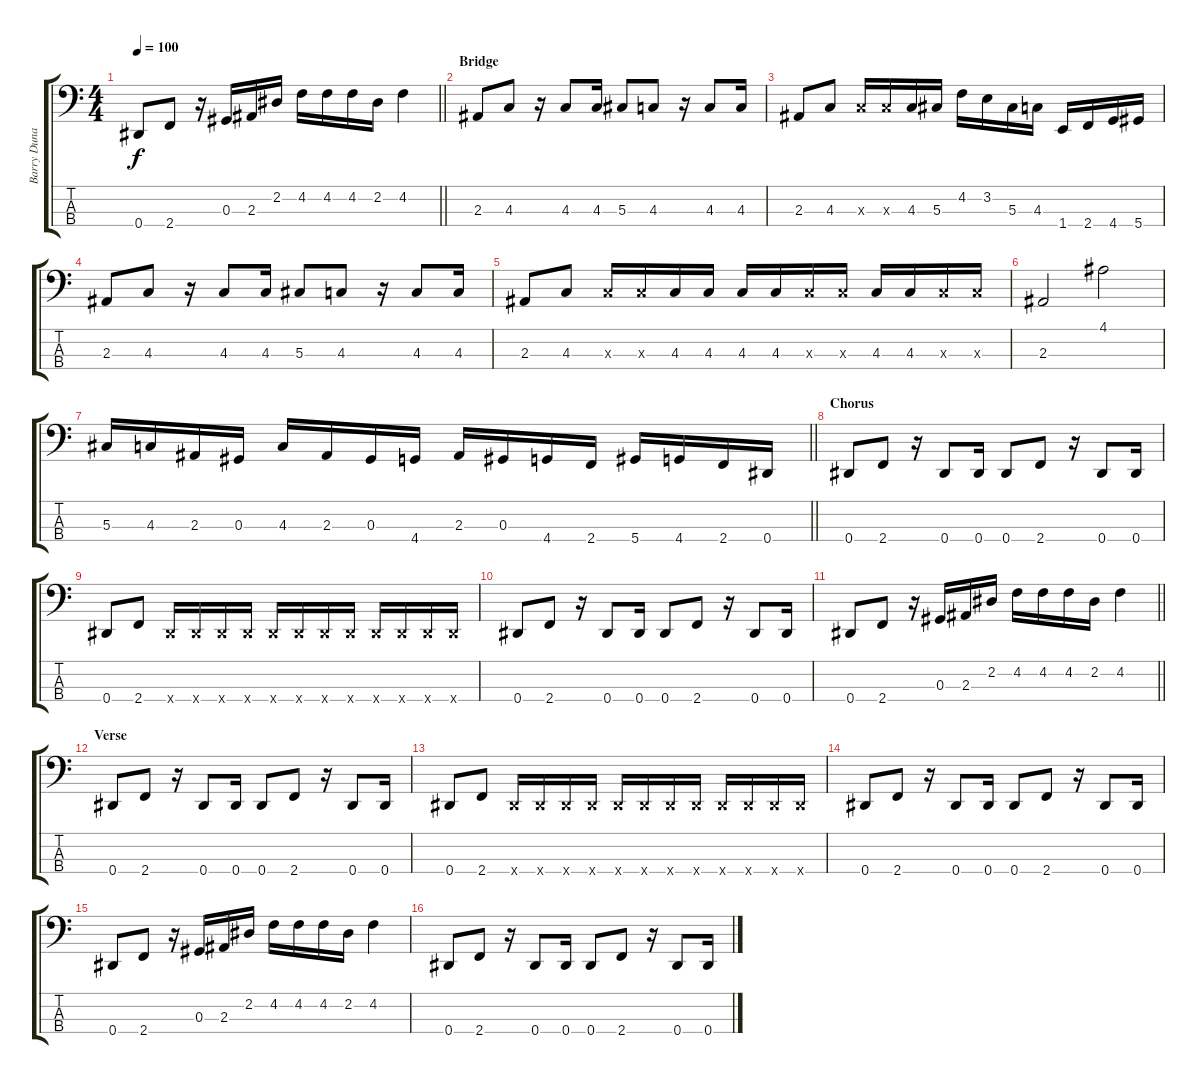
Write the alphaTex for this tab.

\track ("Barry Dunaway " "Barry Duna") {instrument electricbassfinger}
\staff {score tabs}
\tuning (Gb2 Db2 Ab1 Eb1) {hide}
\ts (4 4)
\tempo 100
\clef f4
\barLineRight lightlight
\ks c
0.4.8{dy f} 2.4.8 r.16 0.3.16 2.3.16 2.2.16 4.2.16 4.2.16 4.2.16 2.2.16 4.2.4 |
\section ("" "Bridge")
2.3.8 4.3.8 r.16 4.3.8 4.3.16 5.3.8 4.3.8 r.16 4.3.8 4.3.16 |
2.3.8 4.3.8 4.3{x}.16 4.3{x}.16 4.3.16 5.3.16 4.2.16 3.2.16 5.3.16 4.3.16 1.4.16 2.4.16 4.4.16 5.4.16 |
2.3.8 4.3.8 r.16 4.3.8 4.3.16 5.3.8 4.3.8 r.16 4.3.8 4.3.16 |
2.3.8 4.3.8 4.3{x}.16 4.3{x}.16 4.3.16 4.3.16 4.3.16 4.3.16 4.3{x}.16 4.3{x}.16 4.3.16 4.3.16 4.3{x}.16 4.3{x}.16 |
2.3.2 4.1.2 |
\barLineRight lightlight
5.3.16 4.3.16 2.3.16 0.3.16 4.3.16 2.3.16 0.3.16 4.4.16 2.3.16 0.3.16 4.4.16 2.4.16 5.4.16 4.4.16 2.4.16 0.4.16 |
\section ("" "Chorus")
0.4.8 2.4.8 r.16 0.4.8 0.4.16 0.4.8 2.4.8 r.16 0.4.8 0.4.16 |
0.4.8 2.4.8 0.4{x}.16 0.4{x}.16 0.4{x}.16 0.4{x}.16 0.4{x}.16 0.4{x}.16 0.4{x}.16 0.4{x}.16 0.4{x}.16 0.4{x}.16 0.4{x}.16 0.4{x}.16 |
0.4.8 2.4.8 r.16 0.4.8 0.4.16 0.4.8 2.4.8 r.16 0.4.8 0.4.16 |
\barLineRight lightlight
0.4.8 2.4.8 r.16 0.3.16 2.3.16 2.2.16 4.2.16 4.2.16 4.2.16 2.2.16 4.2.4 |
\section ("" "Verse")
0.4.8 2.4.8 r.16 0.4.8 0.4.16 0.4.8 2.4.8 r.16 0.4.8 0.4.16 |
0.4.8 2.4.8 0.4{x}.16 0.4{x}.16 0.4{x}.16 0.4{x}.16 0.4{x}.16 0.4{x}.16 0.4{x}.16 0.4{x}.16 0.4{x}.16 0.4{x}.16 0.4{x}.16 0.4{x}.16 |
0.4.8 2.4.8 r.16 0.4.8 0.4.16 0.4.8 2.4.8 r.16 0.4.8 0.4.16 |
0.4.8 2.4.8 r.16 0.3.16 2.3.16 2.2.16 4.2.16 4.2.16 4.2.16 2.2.16 4.2.4 |
0.4.8 2.4.8 r.16 0.4.8 0.4.16 0.4.8 2.4.8 r.16 0.4.8 0.4.16
